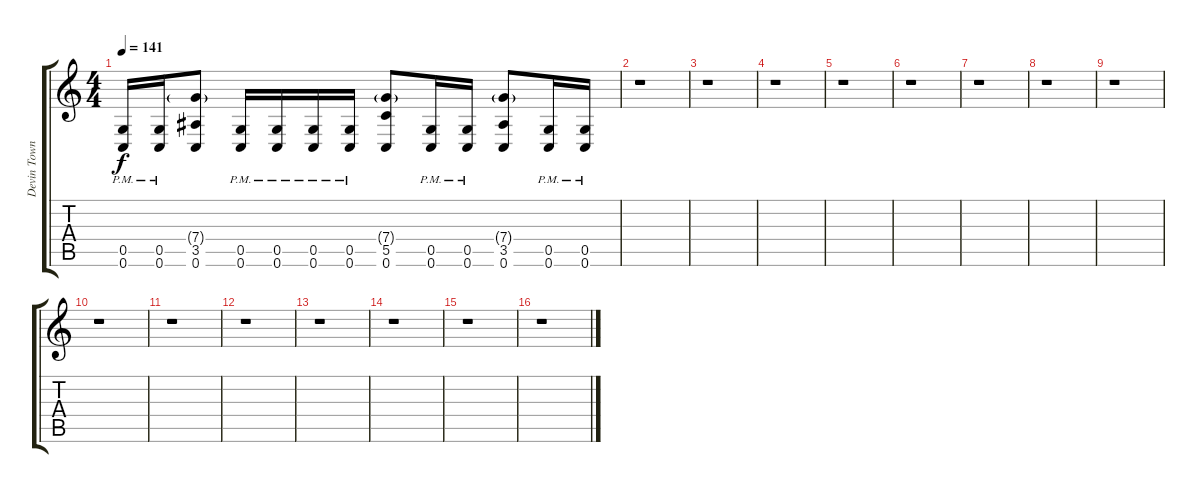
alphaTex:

\track ("Devin Townsend" "Devin Town") {instrument electricguitarclean}
\staff {score tabs}
\tuning (E4 C4 G3 C3 G2 C2) {hide}
\ts (4 4)
\tempo 141
\clef g2
\ks c
(0.5{pm} 0.6{pm}).16{dy f} (0.5{pm} 0.6{pm}).16 (7.4{g} 3.5 0.6).8 (0.5{pm} 0.6{pm}).16 (0.5{pm} 0.6{pm}).16 (0.5{pm} 0.6{pm}).16 (0.5{pm} 0.6{pm}).16 (7.4{g} 5.5 0.6).8 (0.5{pm} 0.6{pm}).16 (0.5{pm} 0.6{pm}).16 (7.4{g} 3.5 0.6).8 (0.5{pm} 0.6{pm}).16 (0.5{pm} 0.6{pm}).16 |
r.1 |
r.1 |
r.1 |
r.1 |
r.1 |
r.1 |
r.1 |
r.1 |
r.1 |
r.1 |
r.1 |
r.1 |
r.1 |
r.1 |
r.1
